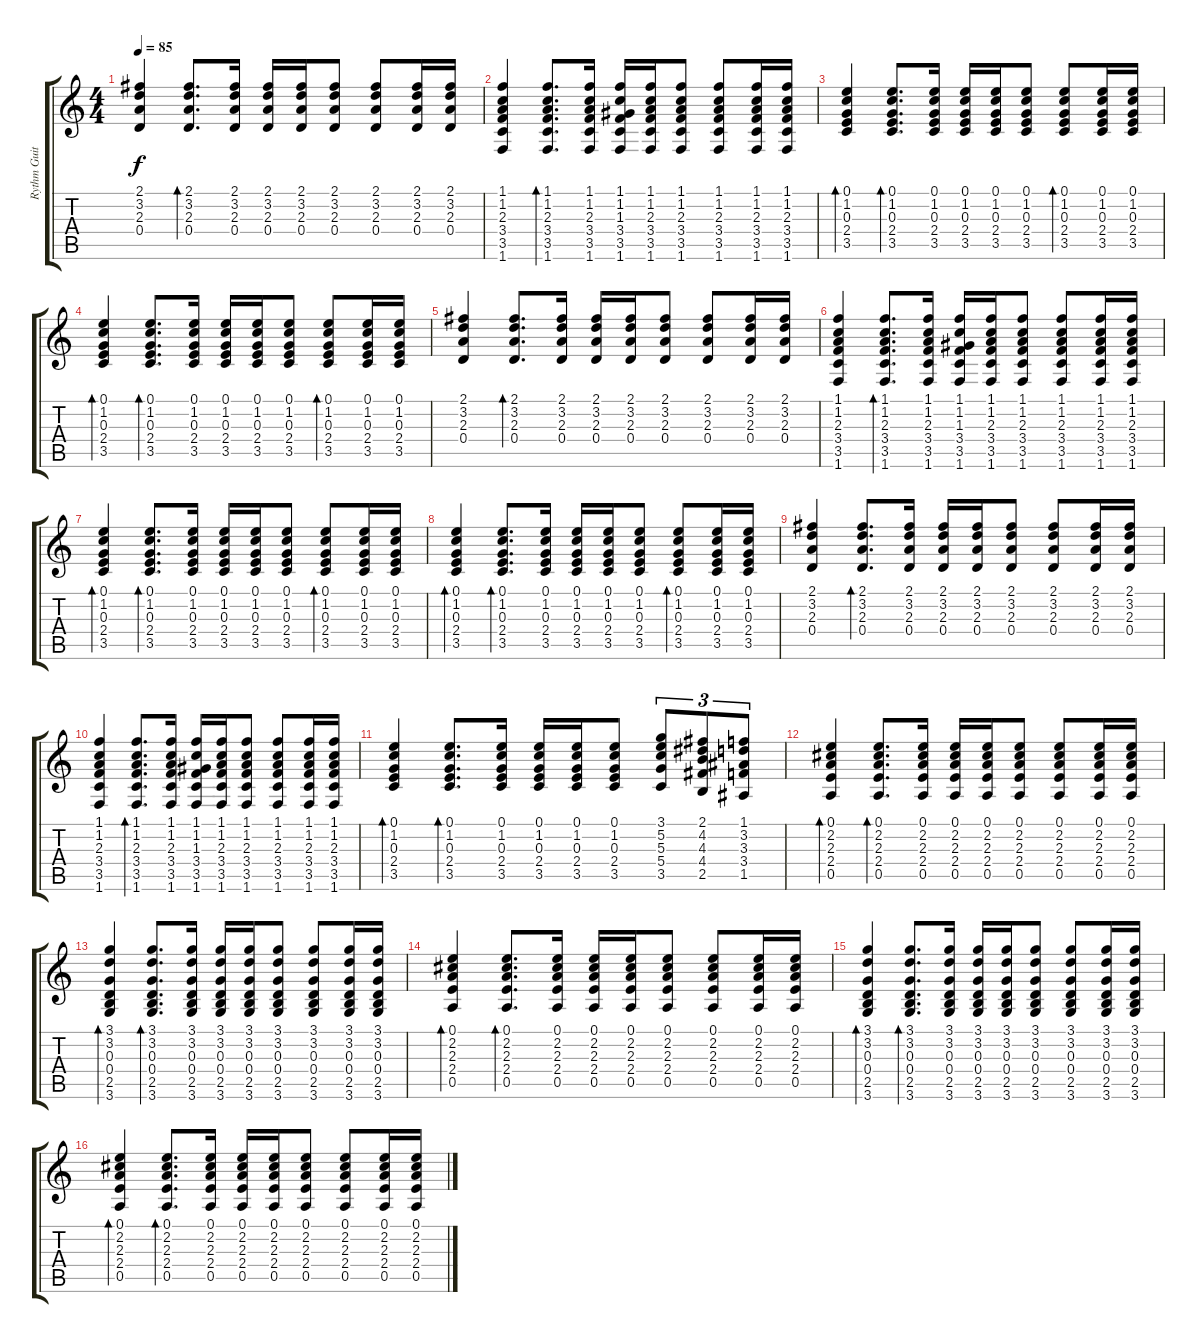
\track ("Rythm Guitar 2" "Rythm Guit") {instrument overdrivenguitar}
\staff {score tabs}
\tuning (E4 B3 G3 D3 A2 E2) {hide}
\ts (4 4)
\tempo 85
\clef g2
\ks c
(2.1 3.2 2.3 0.4).4{dy f} (2.1 3.2 2.3 0.4).8{d bd 60} (2.1 3.2 2.3 0.4).16 (2.1 3.2 2.3 0.4).16 (2.1 3.2 2.3 0.4).16 (2.1 3.2 2.3 0.4).8 (2.1 3.2 2.3 0.4).8 (2.1 3.2 2.3 0.4).16 (2.1 3.2 2.3 0.4).16 |
(1.1 1.2 2.3 3.4 3.5 1.6).4 (1.1 1.2 2.3 3.4 3.5 1.6).8{d bd 60} (1.1 1.2 2.3 3.4 3.5 1.6).16 (1.1 1.2 1.3 3.4 3.5 1.6).16 (1.1 1.2 2.3 3.4 3.5 1.6).16 (1.1 1.2 2.3 3.4 3.5 1.6).8 (1.1 1.2 2.3 3.4 3.5 1.6).8 (1.1 1.2 2.3 3.4 3.5 1.6).16 (1.1 1.2 2.3 3.4 3.5 1.6).16 |
(0.1 1.2 0.3 2.4 3.5).4{bd 120} (0.1 1.2 0.3 2.4 3.5).8{d bd 60} (0.1 1.2 0.3 2.4 3.5).16 (0.1 1.2 0.3 2.4 3.5).16 (0.1 1.2 0.3 2.4 3.5).16 (0.1 1.2 0.3 2.4 3.5).8 (0.1 1.2 0.3 2.4 3.5).8{bd 60} (0.1 1.2 0.3 2.4 3.5).16 (0.1 1.2 0.3 2.4 3.5).16 |
(0.1 1.2 0.3 2.4 3.5).4{bd 120 volume 8} (0.1 1.2 0.3 2.4 3.5).8{d bd 60} (0.1 1.2 0.3 2.4 3.5).16 (0.1 1.2 0.3 2.4 3.5).16 (0.1 1.2 0.3 2.4 3.5).16 (0.1 1.2 0.3 2.4 3.5).8 (0.1 1.2 0.3 2.4 3.5).8{bd 60} (0.1 1.2 0.3 2.4 3.5).16 (0.1 1.2 0.3 2.4 3.5).16 |
(2.1 3.2 2.3 0.4).4 (2.1 3.2 2.3 0.4).8{d bd 60} (2.1 3.2 2.3 0.4).16 (2.1 3.2 2.3 0.4).16 (2.1 3.2 2.3 0.4).16 (2.1 3.2 2.3 0.4).8 (2.1 3.2 2.3 0.4).8 (2.1 3.2 2.3 0.4).16 (2.1 3.2 2.3 0.4).16 |
(1.1 1.2 2.3 3.4 3.5 1.6).4 (1.1 1.2 2.3 3.4 3.5 1.6).8{d bd 60} (1.1 1.2 2.3 3.4 3.5 1.6).16 (1.1 1.2 1.3 3.4 3.5 1.6).16 (1.1 1.2 2.3 3.4 3.5 1.6).16 (1.1 1.2 2.3 3.4 3.5 1.6).8 (1.1 1.2 2.3 3.4 3.5 1.6).8 (1.1 1.2 2.3 3.4 3.5 1.6).16 (1.1 1.2 2.3 3.4 3.5 1.6).16 |
(0.1 1.2 0.3 2.4 3.5).4{bd 120} (0.1 1.2 0.3 2.4 3.5).8{d bd 60} (0.1 1.2 0.3 2.4 3.5).16 (0.1 1.2 0.3 2.4 3.5).16 (0.1 1.2 0.3 2.4 3.5).16 (0.1 1.2 0.3 2.4 3.5).8 (0.1 1.2 0.3 2.4 3.5).8{bd 60} (0.1 1.2 0.3 2.4 3.5).16 (0.1 1.2 0.3 2.4 3.5).16 |
(0.1 1.2 0.3 2.4 3.5).4{bd 120 volume 8} (0.1 1.2 0.3 2.4 3.5).8{d bd 60} (0.1 1.2 0.3 2.4 3.5).16 (0.1 1.2 0.3 2.4 3.5).16 (0.1 1.2 0.3 2.4 3.5).16 (0.1 1.2 0.3 2.4 3.5).8 (0.1 1.2 0.3 2.4 3.5).8{bd 60} (0.1 1.2 0.3 2.4 3.5).16 (0.1 1.2 0.3 2.4 3.5).16 |
(2.1 3.2 2.3 0.4).4 (2.1 3.2 2.3 0.4).8{d bd 60} (2.1 3.2 2.3 0.4).16 (2.1 3.2 2.3 0.4).16 (2.1 3.2 2.3 0.4).16 (2.1 3.2 2.3 0.4).8 (2.1 3.2 2.3 0.4).8 (2.1 3.2 2.3 0.4).16 (2.1 3.2 2.3 0.4).16 |
(1.1 1.2 2.3 3.4 3.5 1.6).4 (1.1 1.2 2.3 3.4 3.5 1.6).8{d bd 60} (1.1 1.2 2.3 3.4 3.5 1.6).16 (1.1 1.2 1.3 3.4 3.5 1.6).16 (1.1 1.2 2.3 3.4 3.5 1.6).16 (1.1 1.2 2.3 3.4 3.5 1.6).8 (1.1 1.2 2.3 3.4 3.5 1.6).8 (1.1 1.2 2.3 3.4 3.5 1.6).16 (1.1 1.2 2.3 3.4 3.5 1.6).16 |
(0.1 1.2 0.3 2.4 3.5).4{bd 120} (0.1 1.2 0.3 2.4 3.5).8{d bd 60} (0.1 1.2 0.3 2.4 3.5).16 (0.1 1.2 0.3 2.4 3.5).16 (0.1 1.2 0.3 2.4 3.5).16 (0.1 1.2 0.3 2.4 3.5).8 (3.1 5.2 5.3 5.4 3.5).8{tu (3 2)} (2.1 4.2 4.3 4.4 2.5).8{tu (3 2)} (1.1 3.2 3.3 3.4 1.5).8{tu (3 2)} |
(0.1 2.2 2.3 2.4 0.5).4{bd 60} (0.1 2.2 2.3 2.4 0.5).8{d bd 30} (0.1 2.2 2.3 2.4 0.5).16 (0.1 2.2 2.3 2.4 0.5).16 (0.1 2.2 2.3 2.4 0.5).16 (0.1 2.2 2.3 2.4 0.5).8 (0.1 2.2 2.3 2.4 0.5).8 (0.1 2.2 2.3 2.4 0.5).16 (0.1 2.2 2.3 2.4 0.5).16 |
(3.1 3.2 0.3 0.4 2.5 3.6).4{bd 60} (3.1 3.2 0.3 0.4 2.5 3.6).8{d bd 30} (3.1 3.2 0.3 0.4 2.5 3.6).16 (3.1 3.2 0.3 0.4 2.5 3.6).16 (3.1 3.2 0.3 0.4 2.5 3.6).16 (3.1 3.2 0.3 0.4 2.5 3.6).8 (3.1 3.2 0.3 0.4 2.5 3.6).8 (3.1 3.2 0.3 0.4 2.5 3.6).16 (3.1 3.2 0.3 0.4 2.5 3.6).16 |
(0.1 2.2 2.3 2.4 0.5).4{bd 60} (0.1 2.2 2.3 2.4 0.5).8{d bd 30} (0.1 2.2 2.3 2.4 0.5).16 (0.1 2.2 2.3 2.4 0.5).16 (0.1 2.2 2.3 2.4 0.5).16 (0.1 2.2 2.3 2.4 0.5).8 (0.1 2.2 2.3 2.4 0.5).8 (0.1 2.2 2.3 2.4 0.5).16 (0.1 2.2 2.3 2.4 0.5).16 |
(3.1 3.2 0.3 0.4 2.5 3.6).4{bd 60} (3.1 3.2 0.3 0.4 2.5 3.6).8{d bd 30} (3.1 3.2 0.3 0.4 2.5 3.6).16 (3.1 3.2 0.3 0.4 2.5 3.6).16 (3.1 3.2 0.3 0.4 2.5 3.6).16 (3.1 3.2 0.3 0.4 2.5 3.6).8 (3.1 3.2 0.3 0.4 2.5 3.6).8 (3.1 3.2 0.3 0.4 2.5 3.6).16 (3.1 3.2 0.3 0.4 2.5 3.6).16 |
(0.1 2.2 2.3 2.4 0.5).4{bd 60} (0.1 2.2 2.3 2.4 0.5).8{d bd 30} (0.1 2.2 2.3 2.4 0.5).16 (0.1 2.2 2.3 2.4 0.5).16 (0.1 2.2 2.3 2.4 0.5).16 (0.1 2.2 2.3 2.4 0.5).8 (0.1 2.2 2.3 2.4 0.5).8 (0.1 2.2 2.3 2.4 0.5).16 (0.1 2.2 2.3 2.4 0.5).16
